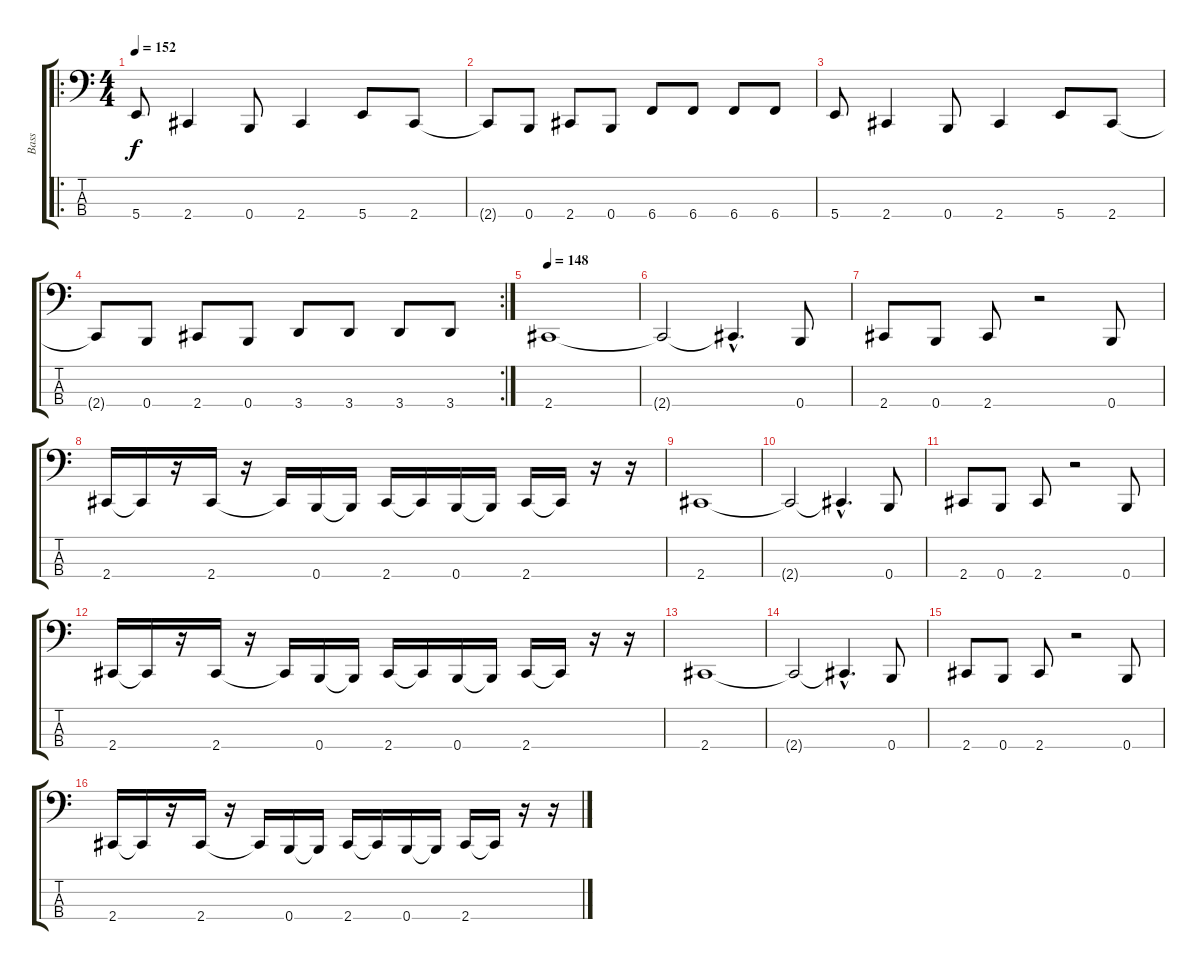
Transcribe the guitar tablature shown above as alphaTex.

\track ("Bass" "Bass") {instrument electricbasspick}
\staff {score tabs}
\tuning (E2 B1 Gb1 B0) {hide}
\ro
\ts (4 4)
\tempo 152
\clef f4
\ks c
5.4.8{dy f} 2.4.4 0.4.8 2.4.4 5.4.8 2.4.8 |
2.4{t}.8 0.4.8 2.4.8 0.4.8 6.4.8 6.4.8 6.4.8 6.4.8 |
5.4.8 2.4.4 0.4.8 2.4.4 5.4.8 2.4.8 |
\rc 2
2.4{t}.8 0.4.8 2.4.8 0.4.8 3.4.8 3.4.8 3.4.8 3.4.8 |
\tempo 148
2.4.1 |
2.4{t}.2 2.4{hac t}.4{d} 0.4.8 |
2.4.8 0.4.8 2.4.8 r.2 0.4.8 |
2.4.16 2.4{t}.16 r.16 2.4.16 r.16 2.4{t}.16 0.4.16 0.4{t}.16 2.4.16 2.4{t}.16 0.4.16 0.4{t}.16 2.4.16 2.4{t}.16 r.16 r.16 |
2.4.1 |
2.4{t}.2 2.4{hac t}.4{d} 0.4.8 |
2.4.8 0.4.8 2.4.8 r.2 0.4.8 |
2.4.16 2.4{t}.16 r.16 2.4.16 r.16 2.4{t}.16 0.4.16 0.4{t}.16 2.4.16 2.4{t}.16 0.4.16 0.4{t}.16 2.4.16 2.4{t}.16 r.16 r.16 |
2.4.1 |
2.4{t}.2 2.4{hac t}.4{d} 0.4.8 |
2.4.8 0.4.8 2.4.8 r.2 0.4.8 |
2.4.16 2.4{t}.16 r.16 2.4.16 r.16 2.4{t}.16 0.4.16 0.4{t}.16 2.4.16 2.4{t}.16 0.4.16 0.4{t}.16 2.4.16 2.4{t}.16 r.16 r.16
